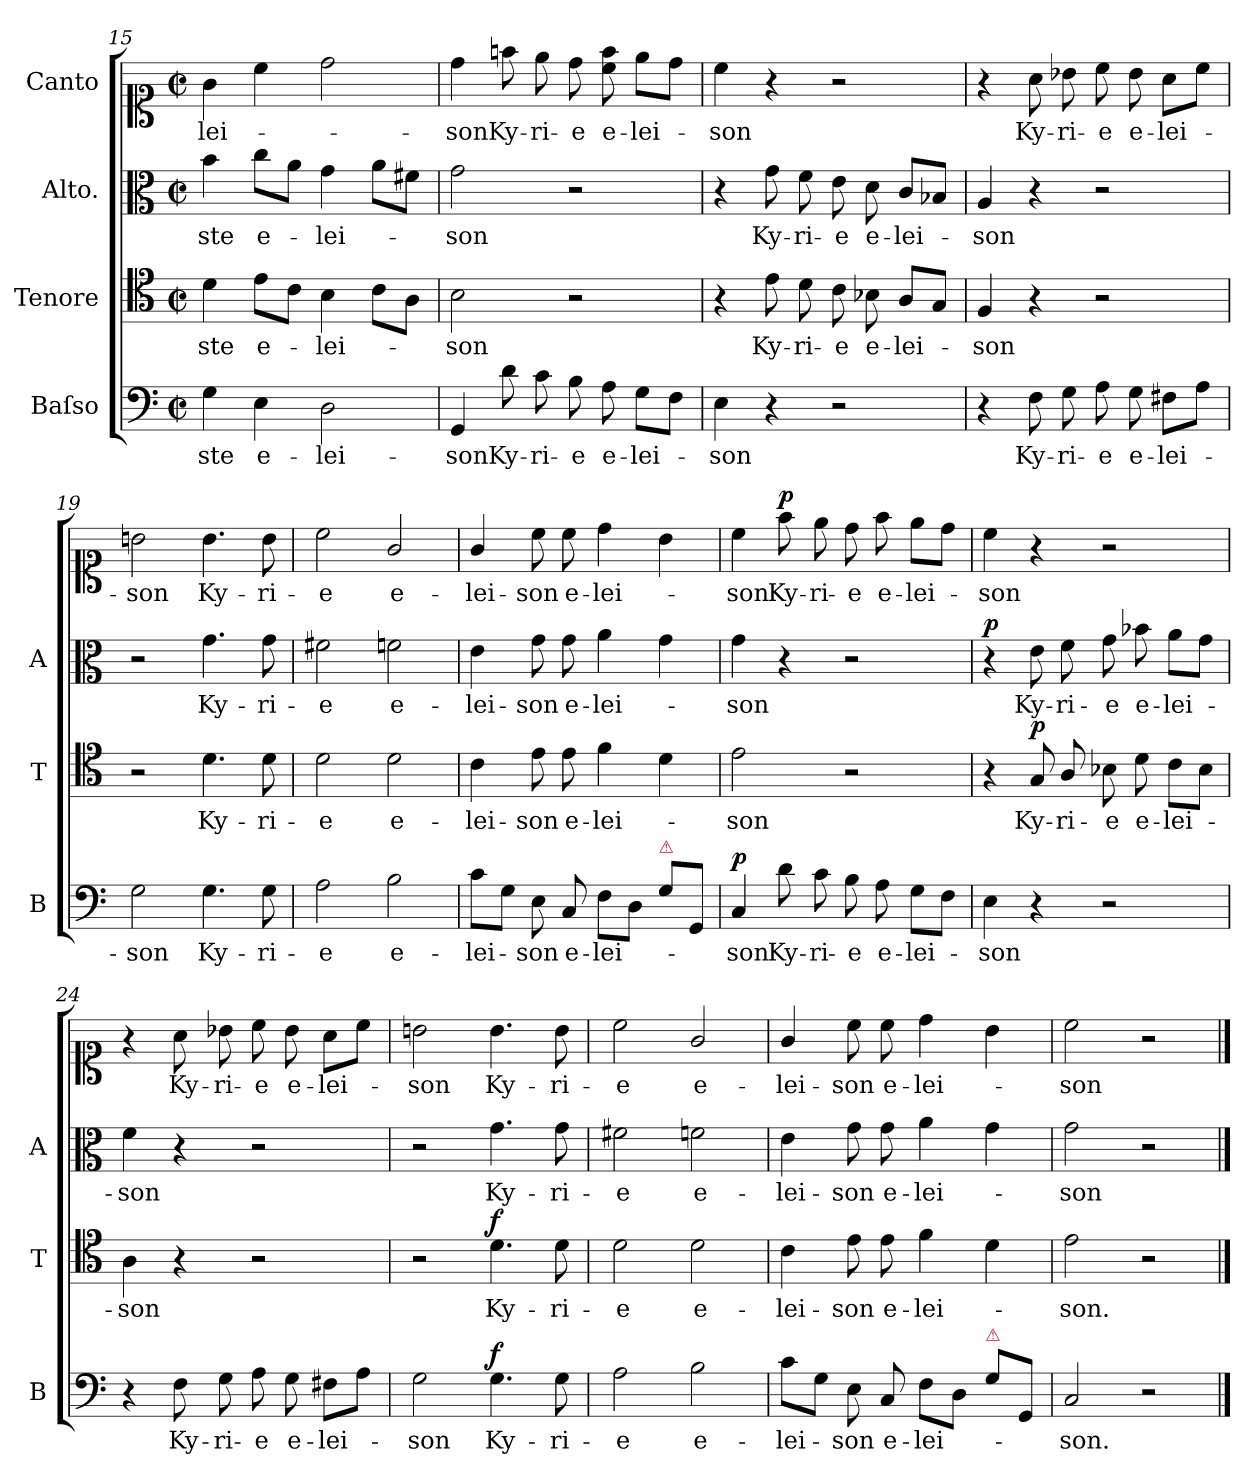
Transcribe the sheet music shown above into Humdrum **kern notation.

**kern	**text	**dynam	**kern	**text	**dynam	**kern	**text	**dynam	**kern	**text	**dynam
*part4	*part4	*part4	*part3	*part3	*part3	*part2	*part2	*part2	*part1	*part1	*part1
*staff4	*staff4	*staff4	*staff3	*staff3	*staff3	*staff2	*staff2	*staff2	*staff1	*staff1	*staff1
*I"Baſso	*	*	*I"Tenore	*	*	*I"Alto.	*	*	*I"Canto	*	*
*I'B	*	*	*I'T	*	*	*I'A	*	*	*	*	*
*clefF4	*	*	*clefC4	*	*	*clefC3	*	*	*clefC1	*	*
*k[]	*	*	*k[]	*	*	*k[]	*	*	*k[]	*	*
*M2/2	*	*	*M2/2	*	*	*M2/2	*	*	*M2/2	*	*
*met(c|)	*	*	*met(c|)	*	*	*met(c|)	*	*	*met(c|)	*	*
=15	=15	=15	=15	=15	=15	=15	=15	=15	=15	=15	=15
4G\	-ste	.	4d\	-ste	.	4b\	-ste	.	4g\	-lei-	.
4E\	e-	.	8e\L	e-	.	8cc\L	e-	.	4cc\	.	.
.	.	.	8c\J	.	.	8a\J	.	.	.	.	.
2D\	-lei-	.	4B\	-lei-	.	4g\	-lei-	.	2dd\	.	.
.	.	.	8c\L	.	.	8a\L	.	.	.	.	.
.	.	.	8A\J	.	.	8f#X\J	.	.	.	.	.
=16	=16	=16	=16	=16	=16	=16	=16	=16	=16	=16	=16
!	!	!LO:DY:a	!	!	!	!	!	!	!	!	!
4GG/	-son	fo	2B\	-son	.	2g\	-son	.	4dd\	-son	.
!	!	!	!	!	!	!	!	!	!	!	!LO:DY:a
8d\	Ky-	.	.	.	.	.	.	.	8ffn\	Ky-	for
8c\	-ri-	.	.	.	.	.	.	.	8ee\	-ri-	.
8B\	-e	.	2r	.	.	2r	.	.	8dd\	-e	.
8A\	e-	.	.	.	.	.	.	.	8cc\ 8ff\	e-	.
8G\L	-lei-	.	.	.	.	.	.	.	8ee\L	-lei-	.
8F\J	.	.	.	.	.	.	.	.	8dd\J	.	.
=17	=17	=17	=17	=17	=17	=17	=17	=17	=17	=17	=17
4E\	-son	.	4r	.	.	4r	.	.	4cc\	-son	.
!	!	!	!	!	!LO:DY:a	!	!	!LO:DY:b	!	!	!
4r	.	.	8e\	Ky-	for	8g\	Ky-	fo	4r	.	.
.	.	.	8d\	-ri-	.	8f\	-ri-	.	.	.	.
2r	.	.	8c\	-e	.	8e\	-e	.	2r	.	.
.	.	.	8B-X\	e-	.	8d\	e-	.	.	.	.
.	.	.	8A/L	-lei-	.	8c/L	-lei-	.	.	.	.
.	.	.	8G/J	.	.	8B-X/J	.	.	.	.	.
=18	=18	=18	=18	=18	=18	=18	=18	=18	=18	=18	=18
4r	.	.	4F/	-son	.	4A/	-son	.	4r	.	.
8F\	Ky-	.	4r	.	.	4r	.	.	8a\	Ky-	.
8G\	-ri-	.	.	.	.	.	.	.	8b-X\	-ri-	.
8A\	-e	.	2r	.	.	2r	.	.	8cc\	-e	.
8G\	e-	.	.	.	.	.	.	.	8b-\	e-	.
8F#X\L	-lei-	.	.	.	.	.	.	.	8a\L	-lei-	.
8A\J	.	.	.	.	.	.	.	.	8cc\J	.	.
=19	=19	=19	=19	=19	=19	=19	=19	=19	=19	=19	=19
2G\	-son	.	2r	.	.	2r	.	.	2bn\	-son	.
4.G\	Ky-	.	4.d\	Ky-	.	4.g\	Ky-	.	4.b\	Ky-	.
8G\	-ri-	.	8d\	-ri-	.	8g\	-ri-	.	8b\	-ri-	.
=20	=20	=20	=20	=20	=20	=20	=20	=20	=20	=20	=20
2A\	-e	.	2d\	-e	.	2f#X\	-e	.	2cc\	-e	.
2B\	e-	.	2d\	e-	.	2fn\	e-	.	2g/	e-	.
=21	=21	=21	=21	=21	=21	=21	=21	=21	=21	=21	=21
8c\L	-lei-	.	4c\	-lei-	.	4e\	-lei-	.	4g/	-lei-	.
8G\J	.	.	.	.	.	.	.	.	.	.	.
8E\	-son	.	8e\	-son	.	8g\	-son	.	8cc\	-son	.
8C/	e-	.	8e\	e-	.	8g\	e-	.	8cc\	e-	.
8F\L	-lei-	.	4f\	-lei-	.	4a\	-lei-	.	4dd\	-lei-	.
8D\J	.	.	.	.	.	.	.	.	.	.	.
!LO:TX:a:color=crimson:t=⚠	!	!	!	!	!	!	!	!	!	!	!
8G\L	.	.	4d\	.	.	4g\	.	.	4b\	.	.
8GG/J	.	.	.	.	.	.	.	.	.	.	.
=22	=22	=22	=22	=22	=22	=22	=22	=22	=22	=22	=22
!	!	!LO:DY:a	!	!	!	!	!	!	!	!	!
4C/	-son	p	2e\	-son	.	4g\	-son	.	4cc\	-son	.
!	!	!	!	!	!	!	!	!	!	!	!LO:DY:b
8d\	Ky-	.	.	.	.	4r	.	.	8ff\	Ky-	p
8c\	-ri-	.	.	.	.	.	.	.	8ee\	-ri-	.
8B\	-e	.	2r	.	.	2r	.	.	8dd\	-e	.
8A\	e-	.	.	.	.	.	.	.	8ff\	e-	.
8G\L	-lei-	.	.	.	.	.	.	.	8ee\L	-lei-	.
8F\J	.	.	.	.	.	.	.	.	8dd\J	.	.
=23	=23	=23	=23	=23	=23	=23	=23	=23	=23	=23	=23
!	!	!	!	!	!	!	!	!LO:DY:a	!	!	!
4E\	-son	.	4r	.	.	4r	.	p	4cc\	-son	.
!	!	!	!	!	!LO:DY:b	!	!	!	!	!	!
4r	.	.	8G/	Ky-	p	8e\	Ky-	.	4r	.	.
.	.	.	8A/	-ri-	.	8f\	-ri-	.	.	.	.
2r	.	.	8B-X\	-e	.	8g\	-e	.	2r	.	.
.	.	.	8d\	e-	.	8b-X\	e-	.	.	.	.
.	.	.	8c\L	-lei-	.	8a\L	-lei-	.	.	.	.
.	.	.	8B-\J	.	.	8g\J	.	.	.	.	.
=24	=24	=24	=24	=24	=24	=24	=24	=24	=24	=24	=24
4r	.	.	4A\	-son	.	4f\	-son	.	4r	.	.
8F\	Ky-	.	4r	.	.	4r	.	.	8a\	Ky-	.
8G\	-ri-	.	.	.	.	.	.	.	8b-X\	-ri-	.
8A\	-e	.	2r	.	.	2r	.	.	8cc\	-e	.
8G\	e-	.	.	.	.	.	.	.	8b-\	e-	.
8F#X\L	-lei-	.	.	.	.	.	.	.	8a\L	-lei-	.
8A\J	.	.	.	.	.	.	.	.	8cc\J	.	.
=25	=25	=25	=25	=25	=25	=25	=25	=25	=25	=25	=25
2G\	-son	.	2r	.	.	2r	.	.	2bn\	-son	.
!	!	!LO:DY:a	!	!	!LO:DY:a	!	!	!LO:DY:a	!	!	!LO:DY:a
4.G\	Ky-	f	4.d\	Ky-	f	4.g\	Ky-	fo	4.b\	Ky-	fo
8G\	-ri-	.	8d\	-ri-	.	8g\	-ri-	.	8b\	-ri-	.
=26	=26	=26	=26	=26	=26	=26	=26	=26	=26	=26	=26
2A\	-e	.	2d\	-e	.	2f#X\	-e	.	2cc\	-e	.
2B\	e-	.	2d\	e-	.	2fn\	e-	.	2g/	e-	.
=27	=27	=27	=27	=27	=27	=27	=27	=27	=27	=27	=27
8c\L	-lei-	.	4c\	-lei-	.	4e\	-lei-	.	4g/	-lei-	.
8G\J	.	.	.	.	.	.	.	.	.	.	.
8E\	-son	.	8e\	-son	.	8g\	-son	.	8cc\	-son	.
8C/	e-	.	8e\	e-	.	8g\	e-	.	8cc\	e-	.
8F\L	-lei-	.	4f\	-lei-	.	4a\	-lei-	.	4dd\	-lei-	.
8D\J	.	.	.	.	.	.	.	.	.	.	.
!LO:TX:a:color=crimson:t=⚠	!	!	!	!	!	!	!	!	!	!	!
8G\L	.	.	4d\	.	.	4g\	.	.	4b\	.	.
8GG/J	.	.	.	.	.	.	.	.	.	.	.
=28	=28	=28	=28	=28	=28	=28	=28	=28	=28	=28	=28
2C/	-son.	.	2e\	-son.	.	2g\	-son	.	2cc\	-son	.
2r	.	.	2r	.	.	2r	.	.	2r	.	.
==	==	==	==	==	==	==	==	==	==	==	==
*-	*-	*-	*-	*-	*-	*-	*-	*-	*-	*-	*-
